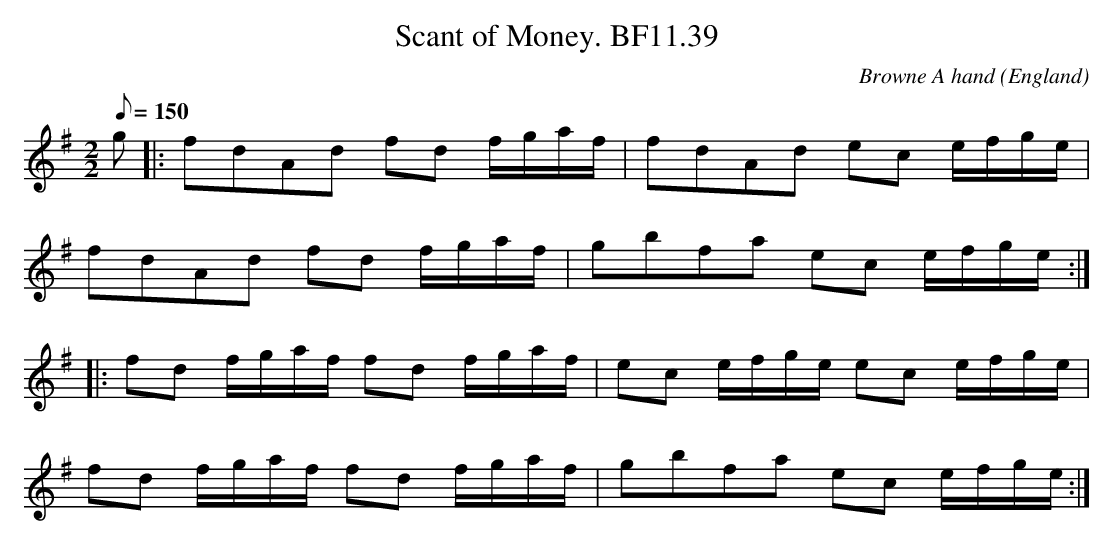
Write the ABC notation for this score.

X:1
T:Scant of Money. BF11.39
M:2/2
L:1/8
Q:150
C:Browne A hand
O:England
K:E minor
g|:fdAd fd f/g/a/f/|fdAd ec e/f/g/e/|!
fdAd fd f/g/a/f/|gbfa ec e/f/g/e/:|!
|:fd f/g/a/f/ fd f/g/a/f/| ec e/f/g/e/ ec e/f/g/e/|!
fd f/g/a/f/ fd f/g/a/f/|gbfa ec e/f/g/e/:|]
